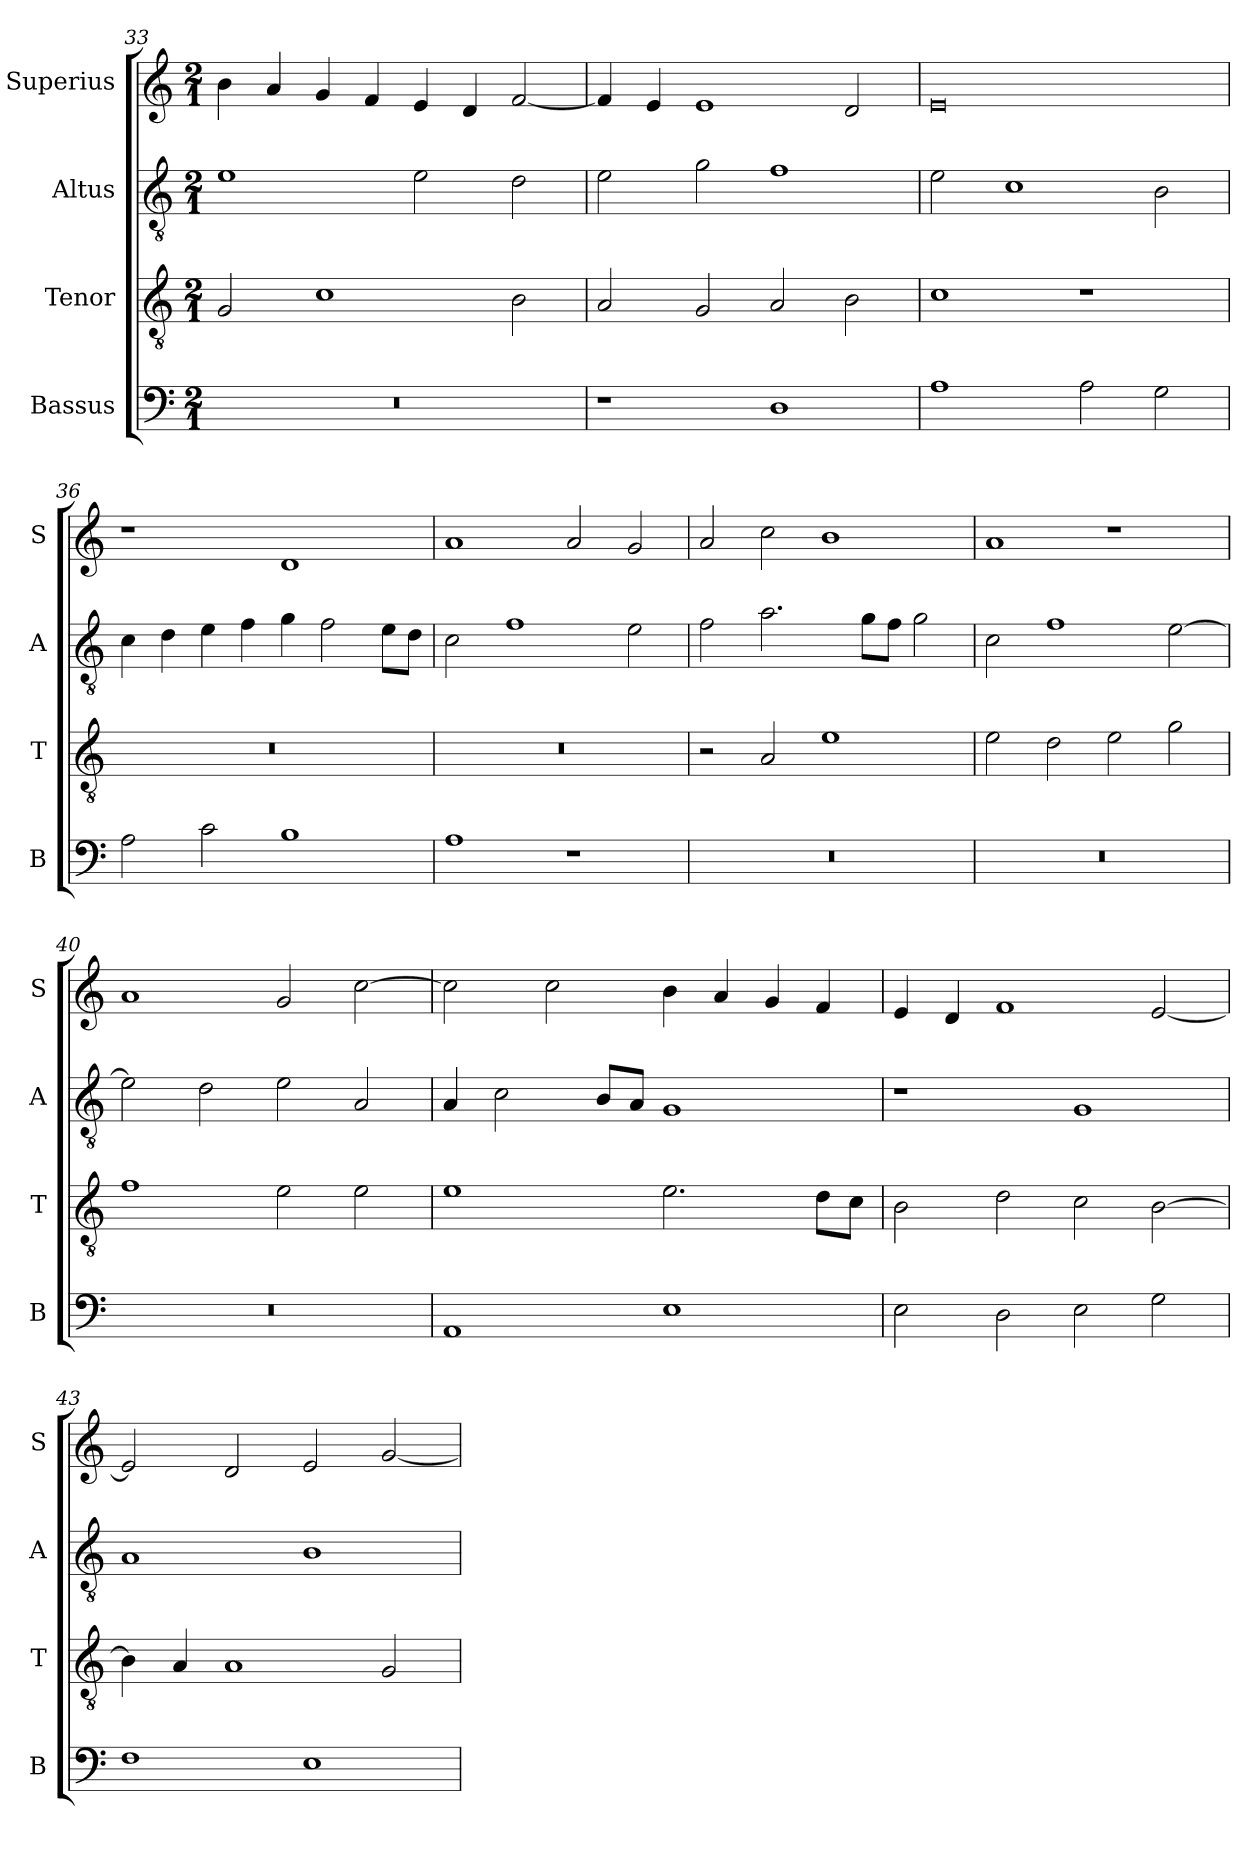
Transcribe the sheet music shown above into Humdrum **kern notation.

**kern	**kern	**kern	**kern
*part4	*part3	*part2	*part1
*staff4	*staff3	*staff2	*staff1
*I"Bassus	*I"Tenor	*I"Altus	*I"Superius
*I'B	*I'T	*I'A	*I'S
*clefF4	*clefGv2	*clefGv2	*clefG2
*k[]	*k[]	*k[]	*k[]
*C:	*C:	*C:	*C:
*M2/1	*M2/1	*M2/1	*M2/1
=33	=33	=33	=33
0r	2G	1e	4b
.	.	.	4a
.	1c	.	4g
.	.	.	4f
.	.	2e	4e
.	.	.	4d
.	2B	2d	[2f
=34	=34	=34	=34
1r	2A	2e	4f]
.	.	.	4e
.	2G	2g	1e
1D	2A	1f	.
.	2B	.	2d
=35	=35	=35	=35
1A	1c	2e	0e
.	.	1c	.
2A	1r	.	.
2G	.	2B	.
=36	=36	=36	=36
2A	0r	4c	1r
.	.	4d	.
2c	.	4e	.
.	.	4f	.
1B	.	4g	1d
.	.	2f	.
.	.	8eL	.
.	.	8dJ	.
=37	=37	=37	=37
1A	0r	2c	1a
.	.	1f	.
1r	.	.	2a
.	.	2e	2g
=38	=38	=38	=38
0r	2r	2f	2a
.	2A	2.a	2cc
.	1e	.	1b
.	.	8gL	.
.	.	8fJ	.
.	.	2g	.
=39	=39	=39	=39
0r	2e	2c	1a
.	2d	1f	.
.	2e	.	1r
.	2g	[2e	.
=40	=40	=40	=40
0r	1f	2e]	1a
.	.	2d	.
.	2e	2e	2g
.	2e	2A	[2cc
=41	=41	=41	=41
1AA	1e	4A	2cc]
.	.	2c	.
.	.	.	2cc
.	.	8BL	.
.	.	8AJ	.
1E	2.e	1G	4b
.	.	.	4a
.	.	.	4g
.	8dL	.	4f
.	8cJ	.	.
=42	=42	=42	=42
2E	2B	1r	4e
.	.	.	4d
2D	2d	.	1f
2E	2c	1G	.
2G	[2B	.	[2e
=43	=43	=43	=43
1F	4B]	1A	2e]
.	4A	.	.
.	1A	.	2d
1E	.	1B	2e
.	2G	.	[2g
=	=	=	=
*-	*-	*-	*-
